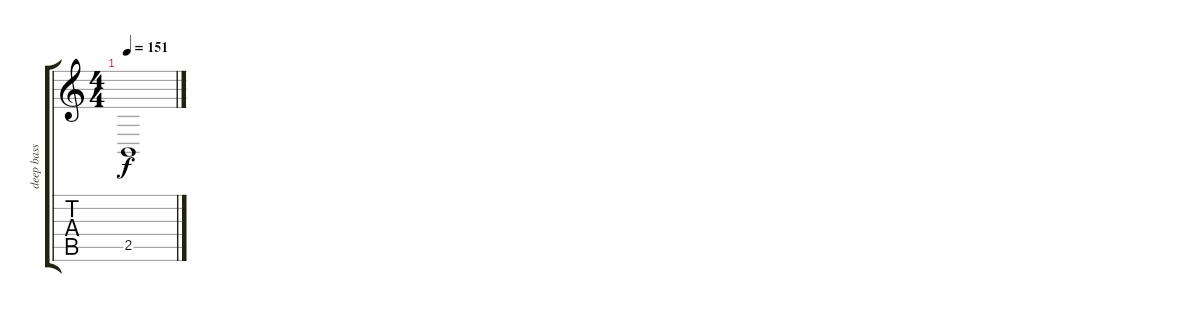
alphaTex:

\track ("deep bass" "deep bass") {instrument ocarina}
\staff {score tabs}
\tuning (E4 B3 G3 D3 A2 E2) {hide}
\ts (4 4)
\tempo 151
\clef g2
\ks c
2.5{t}.1{dy f}
